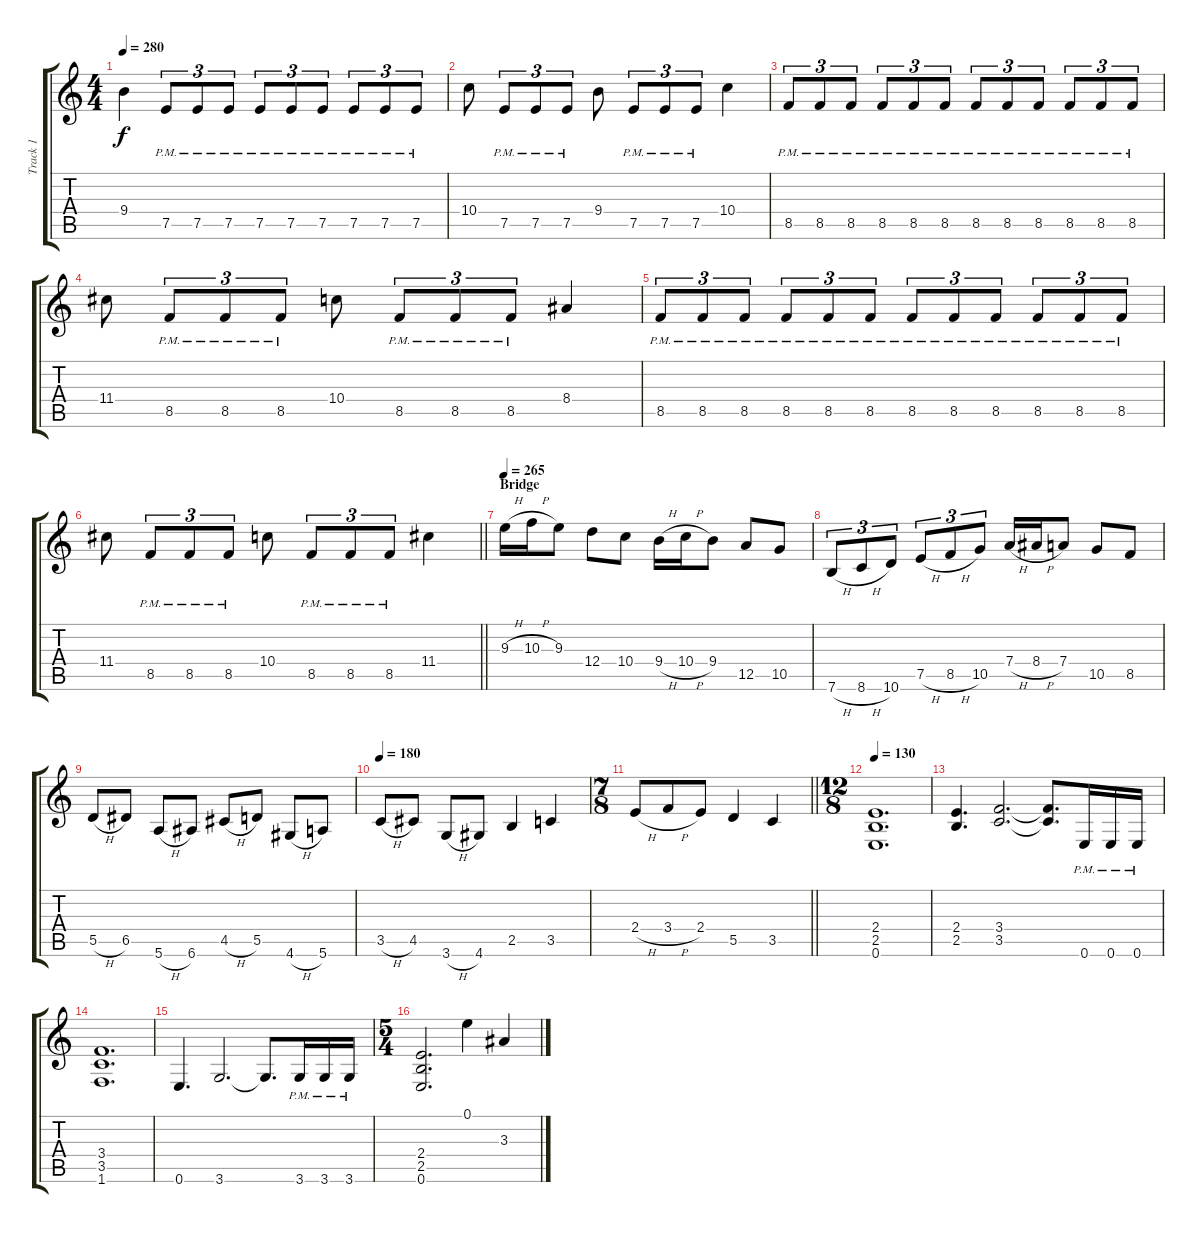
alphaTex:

\track ("Track 1" "Track 1") {instrument distortionguitar}
\staff {score tabs}
\tuning (E4 B3 G3 D3 A2 E2) {hide}
\ts (4 4)
\tempo 280
\clef g2
\ks c
9.4.4{dy f} 7.5{pm}.8{tu (3 2)} 7.5{pm}.8{tu (3 2)} 7.5{pm}.8{tu (3 2)} 7.5{pm}.8{tu (3 2)} 7.5{pm}.8{tu (3 2)} 7.5{pm}.8{tu (3 2)} 7.5{pm}.8{tu (3 2)} 7.5{pm}.8{tu (3 2)} 7.5{pm}.8{tu (3 2)} |
10.4.8 7.5{pm}.8{tu (3 2)} 7.5{pm}.8{tu (3 2)} 7.5{pm}.8{tu (3 2)} 9.4.8 7.5{pm}.8{tu (3 2)} 7.5{pm}.8{tu (3 2)} 7.5{pm}.8{tu (3 2)} 10.4.4 |
8.5{pm}.8{tu (3 2)} 8.5{pm}.8{tu (3 2)} 8.5{pm}.8{tu (3 2)} 8.5{pm}.8{tu (3 2)} 8.5{pm}.8{tu (3 2)} 8.5{pm}.8{tu (3 2)} 8.5{pm}.8{tu (3 2)} 8.5{pm}.8{tu (3 2)} 8.5{pm}.8{tu (3 2)} 8.5{pm}.8{tu (3 2)} 8.5{pm}.8{tu (3 2)} 8.5{pm}.8{tu (3 2)} |
11.4.8 8.5{pm}.8{tu (3 2)} 8.5{pm}.8{tu (3 2)} 8.5{pm}.8{tu (3 2)} 10.4.8 8.5{pm}.8{tu (3 2)} 8.5{pm}.8{tu (3 2)} 8.5{pm}.8{tu (3 2)} 8.4.4 |
8.5{pm}.8{tu (3 2)} 8.5{pm}.8{tu (3 2)} 8.5{pm}.8{tu (3 2)} 8.5{pm}.8{tu (3 2)} 8.5{pm}.8{tu (3 2)} 8.5{pm}.8{tu (3 2)} 8.5{pm}.8{tu (3 2)} 8.5{pm}.8{tu (3 2)} 8.5{pm}.8{tu (3 2)} 8.5{pm}.8{tu (3 2)} 8.5{pm}.8{tu (3 2)} 8.5{pm}.8{tu (3 2)} |
\barLineRight lightlight
11.4.8 8.5{pm}.8{tu (3 2)} 8.5{pm}.8{tu (3 2)} 8.5{pm}.8{tu (3 2)} 10.4.8 8.5{pm}.8{tu (3 2)} 8.5{pm}.8{tu (3 2)} 8.5{pm}.8{tu (3 2)} 11.4.4 |
\section ("" "Bridge")
\tempo 265
9.3{h}.16 10.3{h}.16 9.3.8 12.4.8 10.4.8 9.4{h}.16 10.4{h}.16 9.4.8 12.5.8 10.5.8 |
7.6{h}.8{tu (3 2)} 8.6{h}.8{tu (3 2)} 10.6.8{tu (3 2)} 7.5{h}.8{tu (3 2)} 8.5{h}.8{tu (3 2)} 10.5.8{tu (3 2)} 7.4{h}.16 8.4{h}.16 7.4.8 10.5.8 8.5.8 |
5.5{h}.8 6.5.8 5.6{h}.8 6.6.8 4.5{h}.8 5.5.8 4.6{h}.8 5.6.8 |
\tempo 180
3.5{h}.8 4.5.8 3.6{h}.8 4.6.8 2.5.4 3.5.4 |
\ts (7 8)
\barLineRight lightlight
2.4{h}.8 3.4{h}.8 2.4.8 5.5.4 3.5.4 |
\ts (12 8)
\tempo 130
(2.4 2.5 0.6).1{d} |
(2.4 2.5).4{d} (3.4 3.5).2{d} (3.4{t} 3.5{t}).8{d} 0.6{pm}.16 0.6{pm}.16 0.6{pm}.16 |
(3.4 3.5 1.6).1{d} |
0.6.4{d} 3.6.2{d} 3.6{t}.8{d} 3.6{pm}.16 3.6{pm}.16 3.6{pm}.16 |
\ts (5 4)
(2.4 2.5 0.6).2{d} 0.1.4 3.3.4
